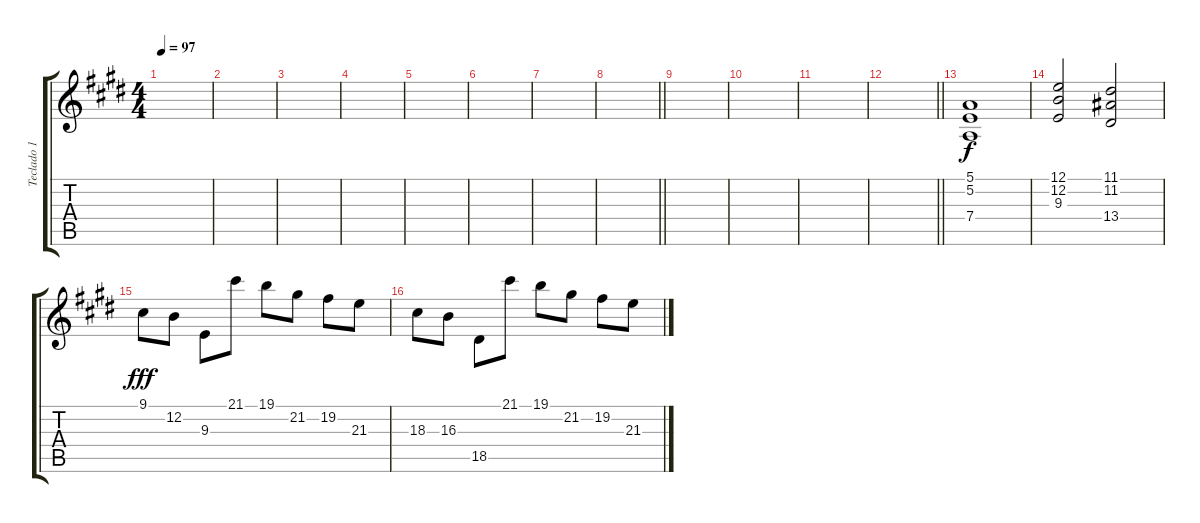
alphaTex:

\track ("Teclado 1" "Teclado 1") {instrument synthstrings1}
\staff {score tabs}
\tuning (E4 B3 G3 D3 A2 E2) {hide}
\ts (4 4)
\tempo 97
\clef g2
\ks e
|
|
|
|
|
|
|
\barLineRight lightlight
|
|
|
|
\barLineRight lightlight
|
(5.1 5.2 7.4).1{instrument synthstrings1} |
(12.1 12.2 9.3).2 (11.1 11.2 13.4).2 |
9.1.8{dy fff instrument acousticgrandpiano} 12.2.8 9.3.8 21.1.8 19.1.8 21.2.8 19.2.8 21.3.8 |
18.3.8 16.3.8 18.5.8 21.1.8 19.1.8 21.2.8 19.2.8 21.3.8
